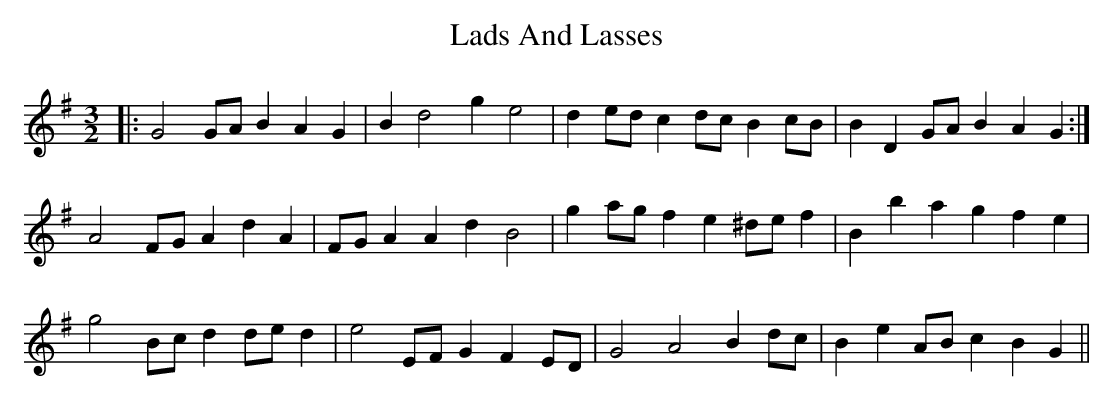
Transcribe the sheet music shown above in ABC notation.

X:1
T: Lads And Lasses
M: 3/2
L: 1/8
K: Gmaj
|:G4 GA B2A2G2|B2d4g2e4|d2 ed c2 dc B2 cB|B2D2 GA B2A2G2:|
A4 FG A2d2A2|FG A2A2d2B4|g2ag f2e2 ^de f2|B2b2 a2 g2f2e2|
g4 Bc d2 de d2|e4 EF G2F2 ED|G4 A4 B2 dc|B2e2 AB c2B2G2||
